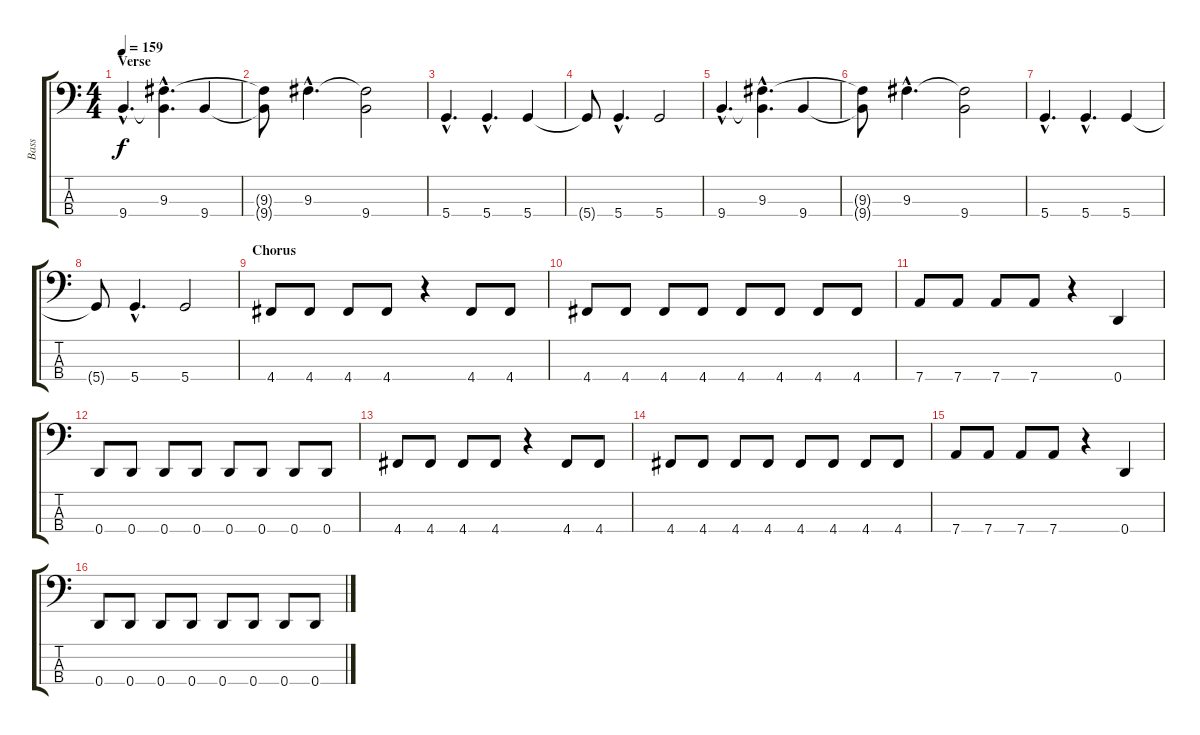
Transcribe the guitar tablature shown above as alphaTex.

\track ("Bass" "Bass") {instrument acousticbass}
\staff {score tabs}
\tuning (G2 D2 A1 D1) {hide}
\ts (4 4)
\section ("" "Verse")
\tempo 159
\clef f4
\ks c
9.4{hac}.4{d dy f} (9.3{hac} 9.4{hac t}).4{d} 9.4.4 |
(9.3{t} 9.4{t}).8 9.3{hac}.4{d} (9.3{t} 9.4).2 |
5.4{hac}.4{d} 5.4{hac}.4{d} 5.4.4 |
5.4{t}.8 5.4{hac}.4{d} 5.4.2 |
9.4{hac}.4{d} (9.3{hac} 9.4{hac t}).4{d} 9.4.4 |
(9.3{t} 9.4{t}).8 9.3{hac}.4{d} (9.3{t} 9.4).2 |
5.4{hac}.4{d} 5.4{hac}.4{d} 5.4.4 |
5.4{t}.8 5.4{hac}.4{d} 5.4.2 |
\section ("" "Chorus")
4.4.8 4.4.8 4.4.8 4.4.8 r.4 4.4.8 4.4.8 |
4.4.8 4.4.8 4.4.8 4.4.8 4.4.8 4.4.8 4.4.8 4.4.8 |
7.4.8 7.4.8 7.4.8 7.4.8 r.4 0.4.4 |
0.4.8 0.4.8 0.4.8 0.4.8 0.4.8 0.4.8 0.4.8 0.4.8 |
4.4.8 4.4.8 4.4.8 4.4.8 r.4 4.4.8 4.4.8 |
4.4.8 4.4.8 4.4.8 4.4.8 4.4.8 4.4.8 4.4.8 4.4.8 |
7.4.8 7.4.8 7.4.8 7.4.8 r.4 0.4.4 |
0.4.8 0.4.8 0.4.8 0.4.8 0.4.8 0.4.8 0.4.8 0.4.8
